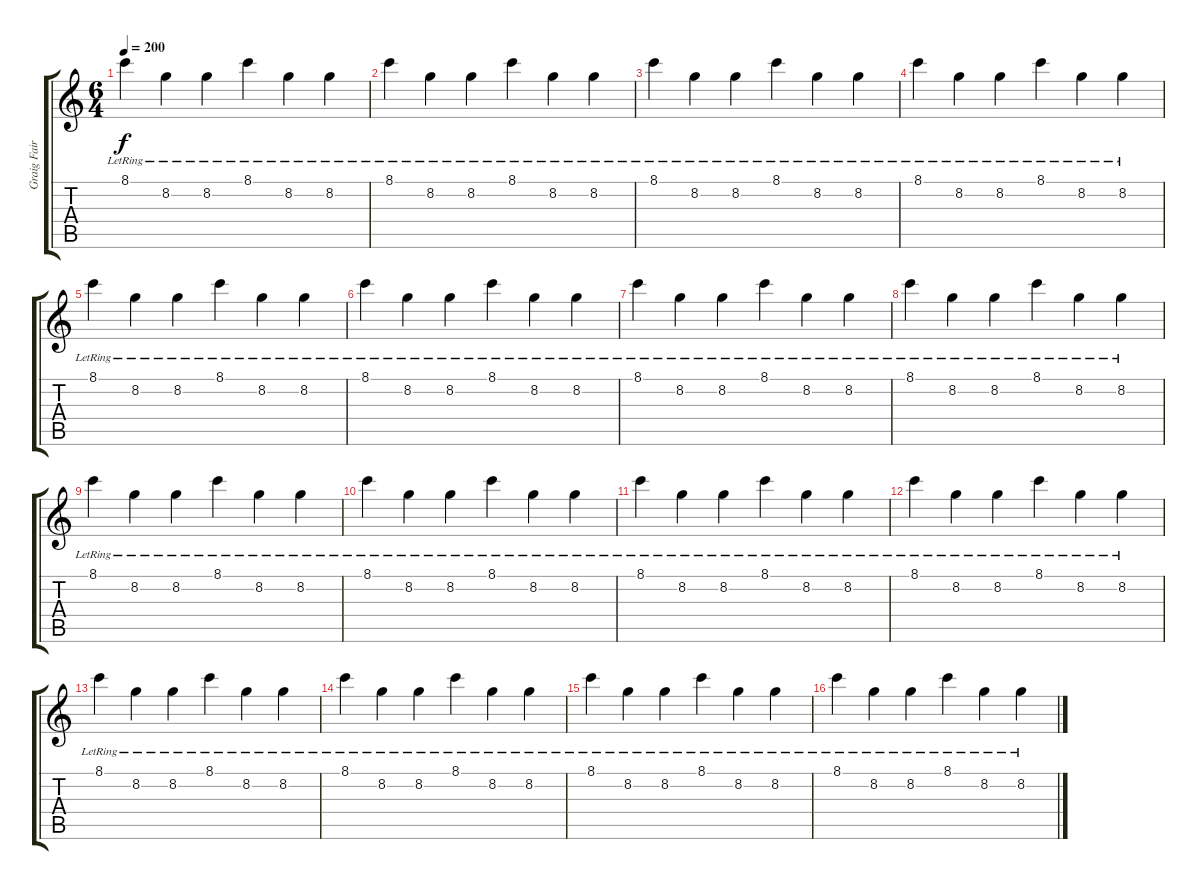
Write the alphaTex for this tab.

\track ("Graig Fairbaugh - Guitar 2" "Graig Fair") {instrument acousticguitarsteel}
\staff {score tabs}
\tuning (E4 B3 G3 D3 A2 E2) {hide}
\ts (6 4)
\tempo 200
\clef g2
\ks c
8.1{lr}.4{dy f} 8.2{lr}.4 8.2{lr}.4 8.1{lr}.4 8.2{lr}.4 8.2{lr}.4 |
8.1{lr}.4 8.2{lr}.4 8.2{lr}.4 8.1{lr}.4 8.2{lr}.4 8.2{lr}.4 |
8.1{lr}.4 8.2{lr}.4 8.2{lr}.4 8.1{lr}.4 8.2{lr}.4 8.2{lr}.4 |
8.1{lr}.4 8.2{lr}.4 8.2{lr}.4 8.1{lr}.4 8.2{lr}.4 8.2{lr}.4 |
8.1{lr}.4 8.2{lr}.4 8.2{lr}.4 8.1{lr}.4 8.2{lr}.4 8.2{lr}.4 |
8.1{lr}.4 8.2{lr}.4 8.2{lr}.4 8.1{lr}.4 8.2{lr}.4 8.2{lr}.4 |
8.1{lr}.4 8.2{lr}.4 8.2{lr}.4 8.1{lr}.4 8.2{lr}.4 8.2{lr}.4 |
8.1{lr}.4 8.2{lr}.4 8.2{lr}.4 8.1{lr}.4 8.2{lr}.4 8.2{lr}.4 |
8.1{lr}.4 8.2{lr}.4 8.2{lr}.4 8.1{lr}.4 8.2{lr}.4 8.2{lr}.4 |
8.1{lr}.4 8.2{lr}.4 8.2{lr}.4 8.1{lr}.4 8.2{lr}.4 8.2{lr}.4 |
8.1{lr}.4 8.2{lr}.4 8.2{lr}.4 8.1{lr}.4 8.2{lr}.4 8.2{lr}.4 |
8.1{lr}.4 8.2{lr}.4 8.2{lr}.4 8.1{lr}.4 8.2{lr}.4 8.2{lr}.4 |
8.1{lr}.4 8.2{lr}.4 8.2{lr}.4 8.1{lr}.4 8.2{lr}.4 8.2{lr}.4 |
8.1{lr}.4 8.2{lr}.4 8.2{lr}.4 8.1{lr}.4 8.2{lr}.4 8.2{lr}.4 |
8.1{lr}.4 8.2{lr}.4 8.2{lr}.4 8.1{lr}.4 8.2{lr}.4 8.2{lr}.4 |
8.1{lr}.4 8.2{lr}.4 8.2{lr}.4 8.1{lr}.4 8.2{lr}.4 8.2{lr}.4
